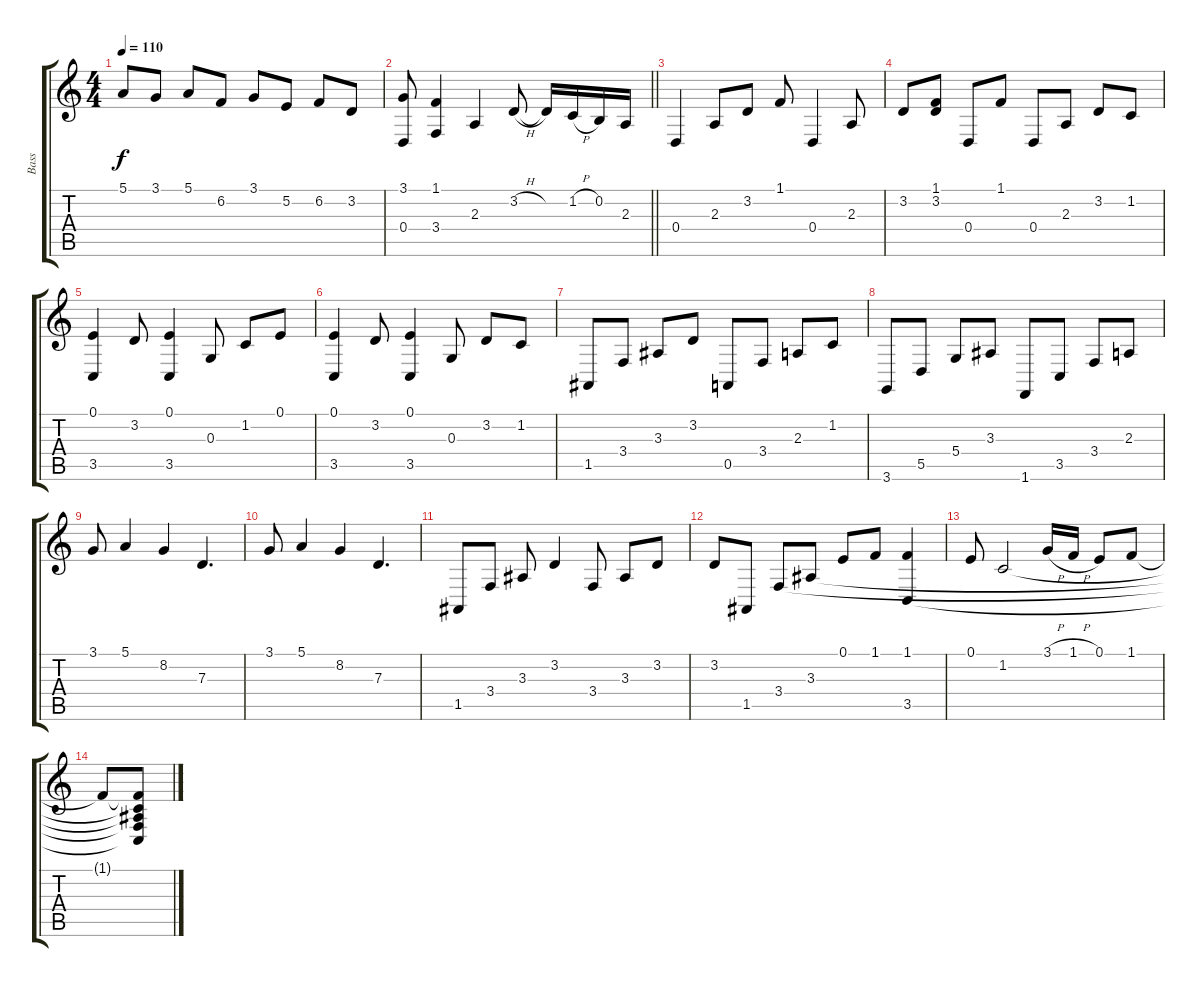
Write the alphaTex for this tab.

\track ("Bass" "Bass") {solo instrument acousticgrandpiano}
\staff {score tabs}
\tuning (E4 B3 G3 D3 A2 E2) {hide}
\ts (4 4)
\tempo 110
\clef g2
\ks c
5.1.8{dy f} 3.1.8 5.1.8 6.2.8 3.1.8 5.2.8 6.2.8 3.2.8 |
\barLineRight lightlight
(3.1 0.4).8 (1.1 3.4).4 2.3.4 3.2{h}.8 3.2{t}.16 1.2{h}.16 0.2.16 2.3.16 |
0.4.4 2.3.8 3.2.8 1.1.8 0.4.4 2.3.8 |
3.2.8 (1.1 3.2).8 0.4.8 1.1.8 0.4.8 2.3.8 3.2.8 1.2.8 |
(0.1 3.5).4 3.2.8 (0.1 3.5).4 0.3.8 1.2.8 0.1.8 |
(0.1 3.5).4 3.2.8 (0.1 3.5).4 0.3.8 3.2.8 1.2.8 |
1.5.8 3.4.8 3.3.8 3.2.8 0.5.8 3.4.8 2.3.8 1.2.8 |
3.6.8 5.5.8 5.4.8 3.3.8 1.6.8 3.5.8 3.4.8 2.3.8 |
3.1.8 5.1.4 8.2.4 7.3.4{d} |
3.1.8 5.1.4 8.2.4 7.3.4{d} |
1.5.8 3.4.8 3.3.8 3.2.4 3.4.8 3.3.8 3.2.8 |
3.2.8 1.5.8 3.4.8 3.3.8 0.1.8 1.1.8 (1.1 3.5).4 |
0.1.8 1.2.2 3.1{h}.16 1.1{h}.16 0.1.8 1.1.8 |
1.1{t}.8 (1.1{t} 1.2{t} 3.3{t} 3.4{t} 3.5{t}).8
